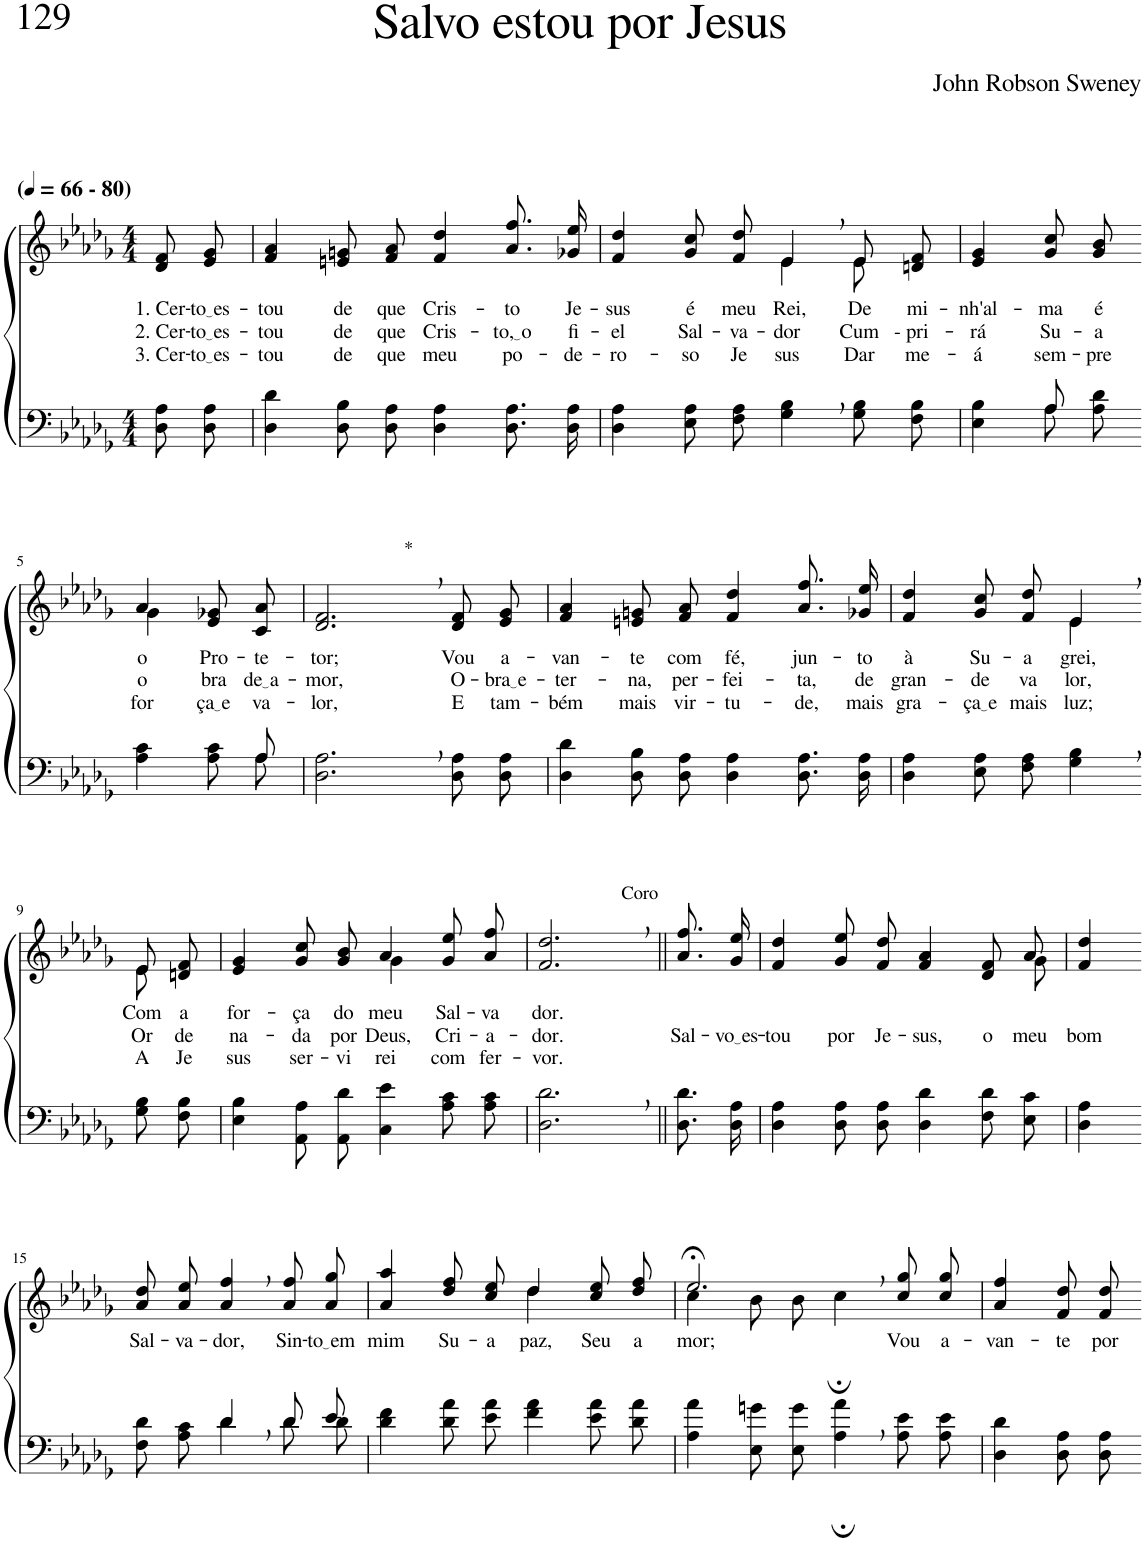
**kern	**kern	**text	**text	**text
*part2	*part1	*part1	*part1	*part1
*staff2	*staff1	*staff1	*staff1	*staff1
*I"Parte III e IV	*I"Parte I e II	*	*	*
*clefF4	*clefG2	*	*	*
*Trd2c3	*Trd2c3	*	*	*
*k[b-e-a-d-g-]	*k[b-e-a-d-g-]	*	*	*
*M4/4	*M4/4	*	*	*
*MM66	*MM66	*	*	*
=1	=1	=1	=1	=1
!	!LO:TX:a:B:t=(	!	!	!
!	!LO:TX:a:B:t=- 80)	!	!	!
!	!	!LO:LY:b	!LO:LY:b	!LO:LY:b
8D-\ 8A-\L	8d-/ 8f/L	1. Cer-	2. Cer-	3. Cer-
!	!	!LO:LY:b	!LO:LY:b	!LO:LY:b
8D-\ 8A-\J	8e-/ 8g-/J	to es	to es	to es
=2	=2	=2	=2	=2
!	!	!LO:LY:b	!LO:LY:b	!LO:LY:b
4D-\ 4d-\	4f/ 4a-/	-tou	-tou	-tou
!	!	!LO:LY:b	!LO:LY:b	!LO:LY:b
8D-\ 8B-\L	8en/ 8gn/L	de	de	de
!	!	!LO:LY:b	!LO:LY:b	!LO:LY:b
8D-\ 8A-\J	8f/ 8a-/J	que	que	que
!	!	!LO:LY:b	!LO:LY:b	!LO:LY:b
4D-\ 4A-\	4f/ 4dd-/	Cris-	Cris-	meu
!	!	!LO:LY:b	!LO:LY:b	!LO:LY:b
8.D-\ 8.A-\L	8.a-\ 8.ff\L	-to	to, o	po-
!	!	!LO:LY:b	!LO:LY:b	!LO:LY:b
16D-\ 16A-\Jk	16g-X\ 16ee-\Jk	Je-	fi-	-de-
=3	=3	=3	=3	=3
!	!	!LO:LY:b	!LO:LY:b	!LO:LY:b
*	*^	*	*	*
4D-\ 4A-\	4f/ 4dd-/	2ryy	-sus	-el	-ro-
!	!	!	!LO:LY:b	!LO:LY:b	!LO:LY:b
8E-\ 8A-\L	8g-\ 8cc\L	.	é	Sal-	-so
!	!	!	!LO:LY:b	!LO:LY:b	!LO:LY:b
8F\ 8A-\J	8f\ 8dd-\J	.	meu	-va-	Je-
!	!	!	!	!LO:LY:b	!
!	!	!	!LO:LY:b	!	!LO:LY:b
4G-\, 4B-\,	4e-,/	4e-\	Rei,	.	-sus
!	!	!	!LO:LY:b	!LO:LY:b	!LO:LY:b
8G-\ 8B-\L	8e-/L	8e-\	De	-Cum-	Dar-
!	!	!	!LO:LY:b	!LO:LY:b	!LO:LY:b
8F\ 8B-\J	8dn/ 8f/J	8ryy	mi-	-- pri-	-me-
=4	=4	=4	=4	=4	=4
*^	*	*	*	*	*
!	!	!	!	!LO:LY:b	!LO:LY:b	!LO:LY:b
*	*	*v	*v	*	*	*
4E-\ 4B-\	4ryy	4e-/ 4g-/	-nh'al-	-rá	-á
!	!	!	!LO:LY:b	!LO:LY:b	!LO:LY:b
8A-\L	8A-/	8g-/ 8cc/L	-ma	Su-	sem-
!	!	!	!LO:LY:b	!LO:LY:b	!LO:LY:b
8A-\ 8d-\J	8ryy	8g-/ 8b-/J	é	-a	-pre
!!LO:LB:g=z
=5-	=5-	=5-	=5-	=5-	=5-
!	!	!	!LO:LY:b	!LO:LY:b	!LO:LY:b
*	*	*^	*	*	*
4A-\ 4c\	4.ryy	4g-\	4a-/	o	o-	for-
!	!	!	!	!LO:LY:b	!LO:LY:b	!LO:LY:b
8A-\ 8c\L	.	4ryy	8e-/ 8g-X/L	Pro-	-bra	ça e
!	!	!	!	!LO:LY:b	!LO:LY:b	!LO:LY:b
8A-\J	8A-/	.	8c/ 8a-/J	-te-	de a	va-
=6	=6	=6	=6	=6	=6	=6
!	!	!LO:TX:a:t=*	!	!	!	!
!	!	!	!	!LO:LY:b	!LO:LY:b	!LO:LY:b
*v	*v	*	*	*	*	*
*	*v	*v	*	*	*
2.D-\, 2.A-\,	2.d-/, 2.f/,	-tor;	mor,	-lor,
!	!	!LO:LY:b	!LO:LY:b	!LO:LY:b
8D-\ 8A-\L	8d-/ 8f/L	Vou	O-	E
!	!	!LO:LY:b	!LO:LY:b	!LO:LY:b
8D-\ 8A-\J	8e-/ 8g-/J	a-	bra e	tam-
=7	=7	=7	=7	=7
!	!	!LO:LY:b	!LO:LY:b	!LO:LY:b
4D-\ 4d-\	4f/ 4a-/	-van-	-ter-	-bém
!	!	!LO:LY:b	!LO:LY:b	!LO:LY:b
8D-\ 8B-\L	8en/ 8gn/L	-te	-na,	mais
!	!	!LO:LY:b	!LO:LY:b	!LO:LY:b
8D-\ 8A-\J	8f/ 8a-/J	com	per-	vir-
!	!	!LO:LY:b	!LO:LY:b	!LO:LY:b
4D-\ 4A-\	4f/ 4dd-/	fé,	-fei-	-tu-
!	!	!LO:LY:b	!LO:LY:b	!LO:LY:b
8.D-\ 8.A-\L	8.a-\ 8.ff\L	jun-	-ta,	-de,
!	!	!LO:LY:b	!LO:LY:b	!LO:LY:b
16D-\ 16A-\Jk	16g-X\ 16ee-\Jk	-to	de	mais
=8	=8	=8	=8	=8
!	!	!LO:LY:b	!LO:LY:b	!LO:LY:b
*	*^	*	*	*
4D-\ 4A-\	4f/ 4dd-/	2ryy	à	gran-	gra-
!	!	!	!LO:LY:b	!LO:LY:b	!LO:LY:b
8E-\ 8A-\L	8g-\ 8cc\L	.	Su-	-de	ça e
!	!	!	!LO:LY:b	!LO:LY:b	!LO:LY:b
8F\ 8A-\J	8f\ 8dd-\J	.	-a	va-	mais
!	!	!	!LO:LY:b	!LO:LY:b	!LO:LY:b
4G-\, 4B-\,	4e-,/	4e-\	grei,	-lor,	luz;
!!LO:LB:g=z	!!
=9-	=9-	=9-	=9-	=9-	=9-
!	!	!	!LO:LY:b	!LO:LY:b	!LO:LY:b
8G-\ 8B-\L	8e-\	8e-/L	Com	Or-	A
!	!	!	!LO:LY:b	!LO:LY:b	!LO:LY:b
8F\ 8B-\J	8ryy	8dn/ 8f/J	a	-de-	Je-
=10	=10	=10	=10	=10	=10
!	!	!	!LO:LY:b	!LO:LY:b	!LO:LY:b
4E-\ 4B-\	4e-/ 4g-/	2ryy	for-	-na-	-sus
!	!	!	!LO:LY:b	!LO:LY:b	!LO:LY:b
8AA-\ 8A-\L	8g-/ 8cc/L	.	-ça	-da	ser-
!	!	!	!LO:LY:b	!LO:LY:b	!LO:LY:b
8AA-\ 8d-\J	8g-/ 8b-/J	.	do	por	-vi-
!	!	!	!LO:LY:b	!LO:LY:b	!LO:LY:b
4C\ 4e-\	4a-/	4g-\	meu	Deus,	-rei
!	!	!	!LO:LY:b	!LO:LY:b	!LO:LY:b
8A-\ 8c\L	8g-\ 8ee-\L	4ryy	Sal-	Cri-	com
!	!	!	!LO:LY:b	!LO:LY:b	!LO:LY:b
8A-\ 8c\J	8a-\ 8ff\J	.	-va	-a-	fer-
*	*v	*v	*	*	*
=11	=11	=11	=11	=11
!	!LO:TX:a:t=Coro	!	!	!
!	!	!LO:LY:b	!LO:LY:b	!LO:LY:b
2.D-\, 2.d-\,	2.f/, 2.dd-/,	dor.	-dor.	-vor.
=12||	=12||	=12||	=12||	=12||
!	!	!	!LO:LY:b	!
8.D-\ 8.d-\L	8.a-\ 8.ff\L	.	Sal-	.
!	!	!	!LO:LY:b	!
16D-\ 16A-\Jk	16g-\ 16ee-\Jk	.	vo es	.
=13	=13	=13	=13	=13
!	!	!	!LO:LY:b	!
*	*^	*	*	*
4D-\ 4A-\	4f/ 4dd-/	2..ryy	.	-tou	.
!	!	!	!	!LO:LY:b	!
8D-\ 8A-\L	8g-\ 8ee-\L	.	.	por	.
!	!	!	!	!LO:LY:b	!
8D-\ 8A-\J	8f\ 8dd-\J	.	.	Je-	.
!	!	!	!	!LO:LY:b	!
4D-\ 4d-\	4f/ 4a-/	.	.	-sus,	.
!	!	!	!	!LO:LY:b	!
8F\ 8d-\L	8d-/ 8f/L	.	.	o	.
!	!	!	!	!LO:LY:b	!
8E-\ 8c\J	8a-/J	8g-\	.	meu	.
=14	=14	=14	=14	=14	=14
!	!	!	!	!LO:LY:b	!
*	*v	*v	*	*	*
4D-\ 4A-\	4f/ 4dd-/	.	bom	.
!!LO:LB:g=z
=15-	=15-	=15-	=15-	=15-
*^	*	*	*	*
!	!	!	!LO:LY:b	!	!
4ryy	8F\ 8d-\L	8a-\ 8dd-\L	Sal-	.	.
!	!	!	!LO:LY:b	!	!
.	8A-\ 8c\J	8a-\ 8ee-\J	-va-	.	.
!	!	!	!LO:LY:b	!	!
4d-,/	4d-\	4a-/, 4ff/,	-dor,	.	.
!	!	!	!LO:LY:b	!	!
8d-/L	8d-\L	8a-\ 8ff\L	Sin-	.	.
!	!	!	!LO:LY:b	!	!
8e-/J	8d-\J	8a-\ 8gg-\J	to em	.	.
=16	=16	=16	=16	=16	=16
!	!	!	!LO:LY:b	!	!
*v	*v	*^	*	*	*
4d-\ 4f\	4a-/ 4aa-/	2ryy	mim	.	.
!	!	!	!LO:LY:b	!	!
8d-\ 8a-\L	8dd-\ 8ff\L	.	Su-	.	.
!	!	!	!LO:LY:b	!	!
8e-\ 8a-\J	8cc\ 8ee-\J	.	-a	.	.
!	!	!	!LO:LY:b	!	!
4f\ 4a-\	4dd-/	4dd-\	paz,	.	.
!	!	!	!LO:LY:b	!	!
8e-\ 8a-\L	8cc\ 8ee-\L	4ryy	Seu	.	.
!	!	!	!LO:LY:b	!	!
8d-\ 8a-\J	8dd-\ 8ff\J	.	a-	.	.
=17	=17	=17	=17	=17	=17
!	!	!	!LO:LY:b	!	!
4A-\ 4a-\	2.ee-;<,/	4cc\	-mor;	.	.
8E-\ 8gn\L	.	8b-\L	.	.	.
8E-\ 8g\J	.	8b-\J	.	.	.
4A-\;, 4a-\;,	.	4cc;\	.	.	.
!	!	!	!LO:LY:b	!	!
8A-\ 8e-\L	8cc\ 8gg-\L	4ryy	Vou	.	.
!	!	!	!LO:LY:b	!	!
8A-\ 8e-\J	8cc\ 8gg-\J	.	a-	.	.
*	*v	*v	*	*	*
=18	=18	=18	=18	=18
!	!	!LO:LY:b	!	!
4D-\ 4d-\	4a-/ 4ff/	-van-	.	.
!	!	!LO:LY:b	!	!
8D-\ 8A-\L	8f/ 8dd-/L	-te	.	.
!	!	!LO:LY:b	!	!
8D-\ 8A-\J	8f/ 8dd-/J	por	.	.
=-	=-	=-	=-	=-
*-	*-	*-	*-	*-
